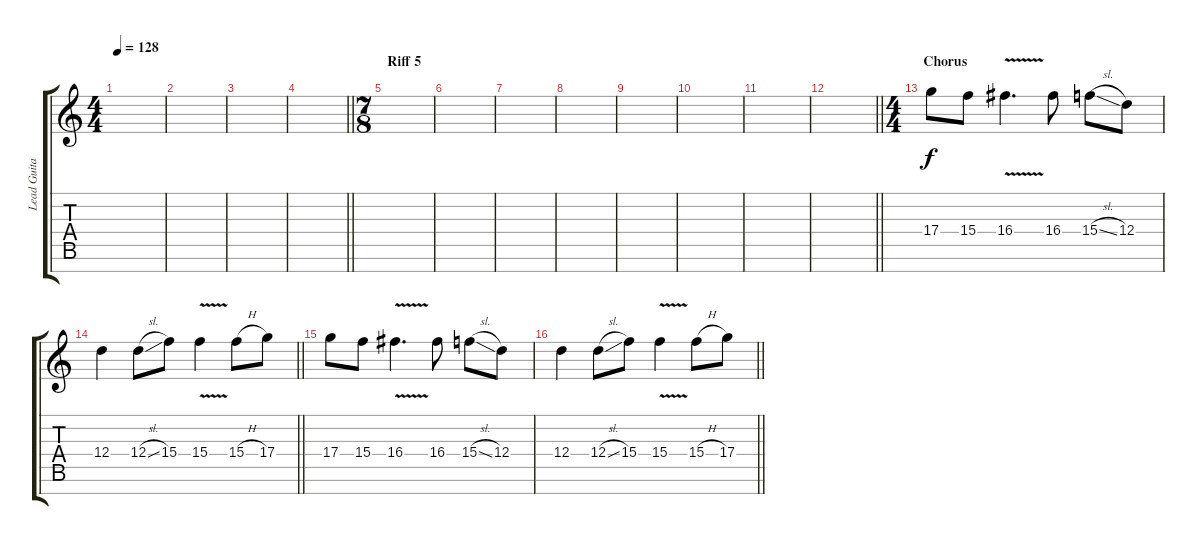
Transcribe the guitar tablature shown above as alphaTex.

\track ("Lead Guitar 2" "Lead Guita") {instrument overdrivenguitar}
\staff {score tabs}
\tuning (E4 B3 G3 D3 A2 E2 B1) {hide}
\ts (4 4)
\tempo 128
\clef g2
\ks c
|
|
|
\barLineRight lightlight
|
\ts (7 8)
\section ("" "Riff 5")
|
|
|
|
|
|
|
\barLineRight lightlight
|
\ts (4 4)
\section ("" "Chorus")
17.4.8 15.4.8 16.4{v}.4{d} 16.4.8 15.4{sl}.8 12.4.8 |
\barLineRight lightlight
12.4.4 12.4{sl}.8 15.4.8 15.4{v}.4 15.4{h}.8 17.4.8 |
17.4.8 15.4.8 16.4{v}.4{d} 16.4.8 15.4{sl}.8 12.4.8 |
\barLineRight lightlight
12.4.4 12.4{sl}.8 15.4.8 15.4{v}.4 15.4{h}.8 17.4.8
